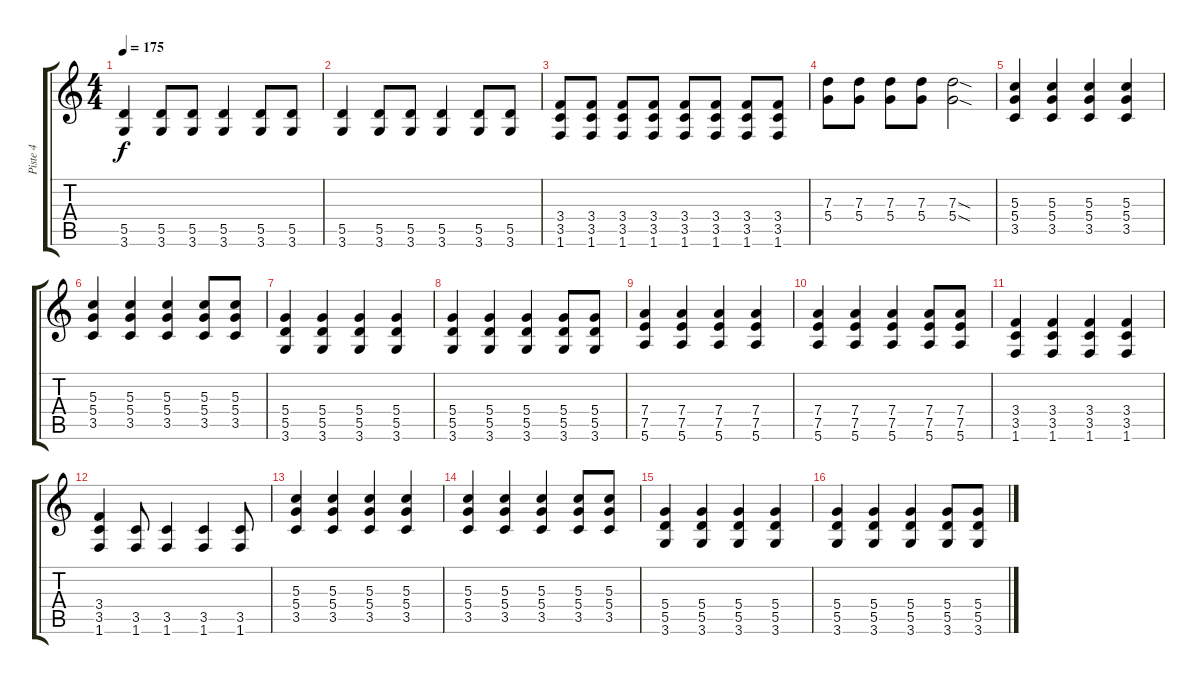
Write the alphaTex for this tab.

\track ("Piste 4" "Piste 4") {instrument overdrivenguitar}
\staff {score tabs}
\tuning (E4 B3 G3 D3 A2 E2) {hide}
\ts (4 4)
\tempo 175
\clef g2
\ks c
(5.5 3.6).4{dy f} (5.5 3.6).8 (5.5 3.6).8 (5.5 3.6).4 (5.5 3.6).8 (5.5 3.6).8 |
(5.5 3.6).4 (5.5 3.6).8 (5.5 3.6).8 (5.5 3.6).4 (5.5 3.6).8 (5.5 3.6).8 |
(3.4 3.5 1.6).8 (3.4 3.5 1.6).8 (3.4 3.5 1.6).8 (3.4 3.5 1.6).8 (3.4 3.5 1.6).8 (3.4 3.5 1.6).8 (3.4 3.5 1.6).8 (3.4 3.5 1.6).8 |
(7.3 5.4).8 (7.3 5.4).8 (7.3 5.4).8 (7.3 5.4).8 (7.3{sod} 5.4{sod}).2 |
(5.3 5.4 3.5).4 (5.3 5.4 3.5).4 (5.3 5.4 3.5).4 (5.3 5.4 3.5).4 |
(5.3 5.4 3.5).4 (5.3 5.4 3.5).4 (5.3 5.4 3.5).4 (5.3 5.4 3.5).8 (5.3 5.4 3.5).8 |
(5.4 5.5 3.6).4 (5.4 5.5 3.6).4 (5.4 5.5 3.6).4 (5.4 5.5 3.6).4 |
(5.4 5.5 3.6).4 (5.4 5.5 3.6).4 (5.4 5.5 3.6).4 (5.4 5.5 3.6).8 (5.4 5.5 3.6).8 |
(7.4 7.5 5.6).4 (7.4 7.5 5.6).4 (7.4 7.5 5.6).4 (7.4 7.5 5.6).4 |
(7.4 7.5 5.6).4 (7.4 7.5 5.6).4 (7.4 7.5 5.6).4 (7.4 7.5 5.6).8 (7.4 7.5 5.6).8 |
(3.4 3.5 1.6).4 (3.4 3.5 1.6).4 (3.4 3.5 1.6).4 (3.4 3.5 1.6).4 |
(3.4 3.5 1.6).4 (3.5 1.6).8 (3.5 1.6).4 (3.5 1.6).4 (3.5 1.6).8 |
(5.3 5.4 3.5).4 (5.3 5.4 3.5).4 (5.3 5.4 3.5).4 (5.3 5.4 3.5).4 |
(5.3 5.4 3.5).4 (5.3 5.4 3.5).4 (5.3 5.4 3.5).4 (5.3 5.4 3.5).8 (5.3 5.4 3.5).8 |
(5.4 5.5 3.6).4 (5.4 5.5 3.6).4 (5.4 5.5 3.6).4 (5.4 5.5 3.6).4 |
(5.4 5.5 3.6).4 (5.4 5.5 3.6).4 (5.4 5.5 3.6).4 (5.4 5.5 3.6).8 (5.4 5.5 3.6).8
